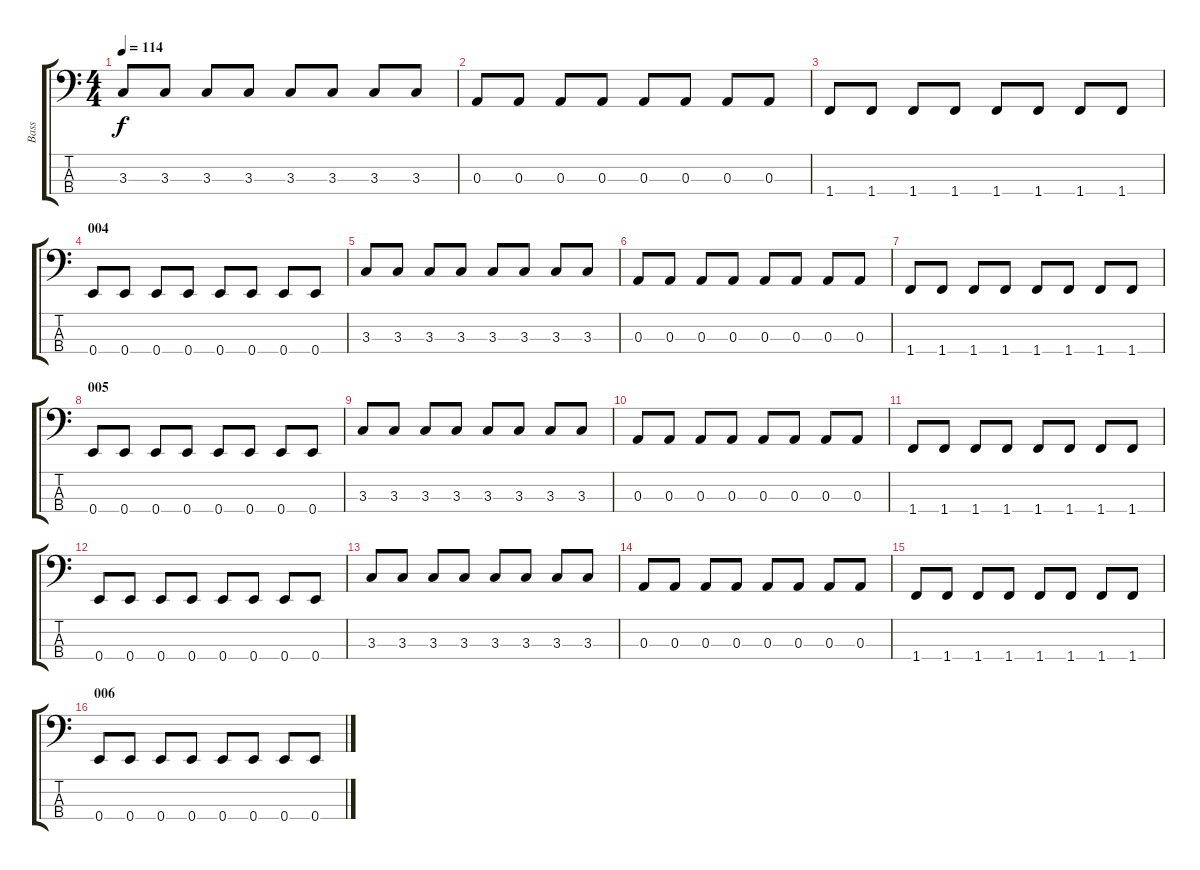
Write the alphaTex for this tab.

\track ("Bass" "Bass") {instrument electricbassfinger}
\staff {score tabs}
\tuning (G2 D2 A1 E1) {hide}
\ts (4 4)
\tempo 114
\clef f4
\ks c
3.3.8{dy f} 3.3.8 3.3.8 3.3.8 3.3.8 3.3.8 3.3.8 3.3.8 |
0.3.8 0.3.8 0.3.8 0.3.8 0.3.8 0.3.8 0.3.8 0.3.8 |
1.4.8 1.4.8 1.4.8 1.4.8 1.4.8 1.4.8 1.4.8 1.4.8 |
\section ("" "004")
0.4.8 0.4.8 0.4.8 0.4.8 0.4.8 0.4.8 0.4.8 0.4.8 |
3.3.8 3.3.8 3.3.8 3.3.8 3.3.8 3.3.8 3.3.8 3.3.8 |
0.3.8 0.3.8 0.3.8 0.3.8 0.3.8 0.3.8 0.3.8 0.3.8 |
1.4.8 1.4.8 1.4.8 1.4.8 1.4.8 1.4.8 1.4.8 1.4.8 |
\section ("" "005")
0.4.8 0.4.8 0.4.8 0.4.8 0.4.8 0.4.8 0.4.8 0.4.8 |
3.3.8 3.3.8 3.3.8 3.3.8 3.3.8 3.3.8 3.3.8 3.3.8 |
0.3.8 0.3.8 0.3.8 0.3.8 0.3.8 0.3.8 0.3.8 0.3.8 |
1.4.8 1.4.8 1.4.8 1.4.8 1.4.8 1.4.8 1.4.8 1.4.8 |
0.4.8 0.4.8 0.4.8 0.4.8 0.4.8 0.4.8 0.4.8 0.4.8 |
3.3.8 3.3.8 3.3.8 3.3.8 3.3.8 3.3.8 3.3.8 3.3.8 |
0.3.8 0.3.8 0.3.8 0.3.8 0.3.8 0.3.8 0.3.8 0.3.8 |
1.4.8 1.4.8 1.4.8 1.4.8 1.4.8 1.4.8 1.4.8 1.4.8 |
\section ("" "006")
0.4.8 0.4.8 0.4.8 0.4.8 0.4.8 0.4.8 0.4.8 0.4.8
